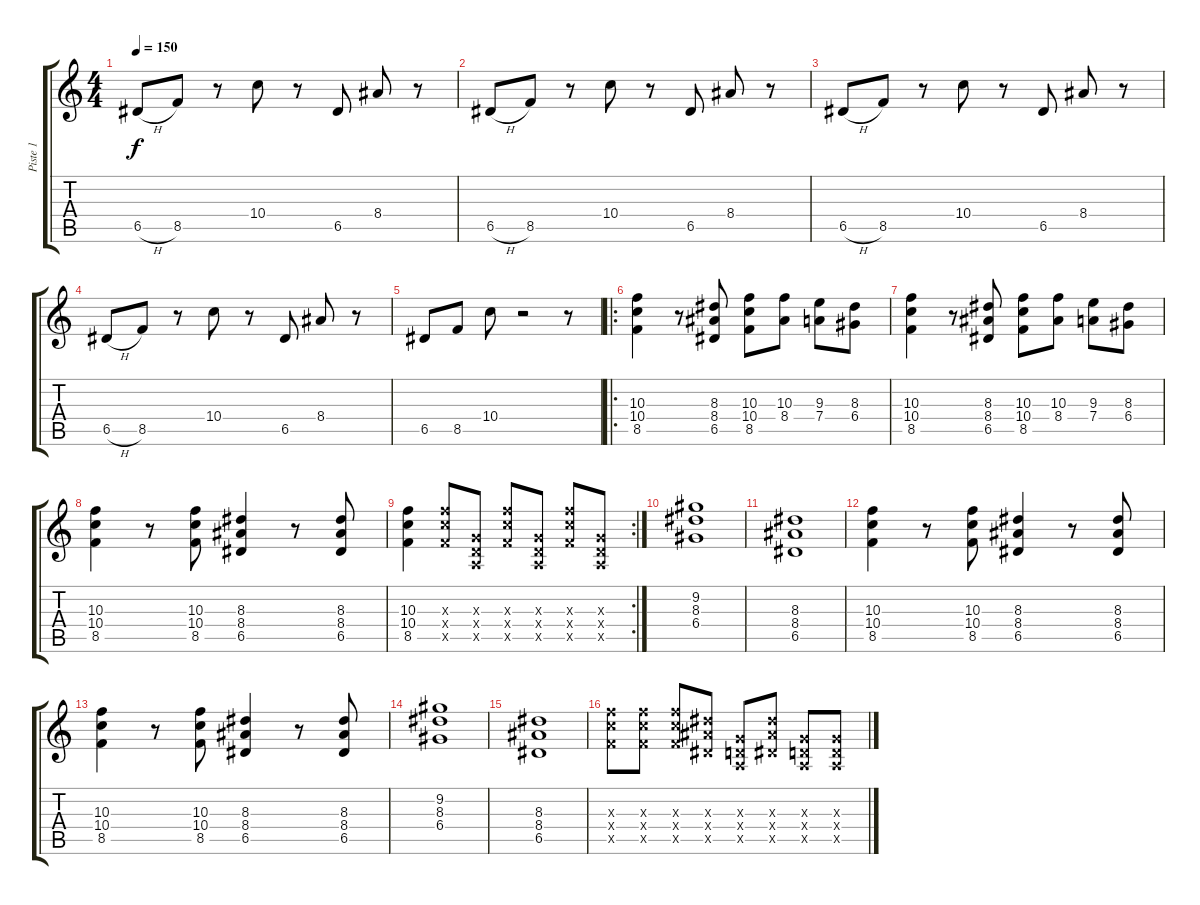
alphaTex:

\track ("Piste 1" "Piste 1") {instrument overdrivenguitar}
\staff {score tabs}
\tuning (E4 B3 G3 D3 A2 E2) {hide}
\ts (4 4)
\tempo 150
\clef g2
\ks c
6.5{h}.8{dy f} 8.5.8 r.8 10.4.8 r.8 6.5.8 8.4.8 r.8 |
6.5{h}.8 8.5.8 r.8 10.4.8 r.8 6.5.8 8.4.8 r.8 |
6.5{h}.8 8.5.8 r.8 10.4.8 r.8 6.5.8 8.4.8 r.8 |
6.5{h}.8 8.5.8 r.8 10.4.8 r.8 6.5.8 8.4.8 r.8 |
6.5.8 8.5.8 10.4.8 r.2 r.8 |
\ro
(10.3 10.4 8.5).4 r.8 (8.3 8.4 6.5).8 (10.3 10.4 8.5).8 (10.3 8.4).8 (9.3 7.4).8 (8.3 6.4).8 |
(10.3 10.4 8.5).4 r.8 (8.3 8.4 6.5).8 (10.3 10.4 8.5).8 (10.3 8.4).8 (9.3 7.4).8 (8.3 6.4).8 |
(10.3 10.4 8.5).4 r.8 (10.3 10.4 8.5).8 (8.3 8.4 6.5).4 r.8 (8.3 8.4 6.5).8 |
\rc 2
(10.3 10.4 8.5).4 (10.3{x} 10.4{x} 8.5{x}).8 (0.3{x} 0.4{x} 0.5{x}).8 (10.3{x} 10.4{x} 8.5{x}).8 (0.3{x} 0.4{x} 0.5{x}).8 (10.3{x} 10.4{x} 8.5{x}).8 (0.3{x} 0.4{x} 0.5{x}).8 |
(9.2 8.3 6.4).1 |
(8.3 8.4 6.5).1 |
(10.3 10.4 8.5).4 r.8 (10.3 10.4 8.5).8 (8.3 8.4 6.5).4 r.8 (8.3 8.4 6.5).8 |
(10.3 10.4 8.5).4 r.8 (10.3 10.4 8.5).8 (8.3 8.4 6.5).4 r.8 (8.3 8.4 6.5).8 |
(9.2 8.3 6.4).1 |
(8.3 8.4 6.5).1 |
(10.3{x} 10.4{x} 8.5{x}).8 (10.3{x} 10.4{x} 8.5{x}).8 (10.3{x} 10.4{x} 8.5{x}).8 (8.3{x} 8.4{x} 6.5{x}).8 (0.3{x} 0.4{x} 0.5{x}).8 (8.3{x} 8.4{x} 6.5{x}).8 (0.3{x} 0.4{x} 0.5{x}).8 (0.3{x} 0.4{x} 0.5{x}).8
